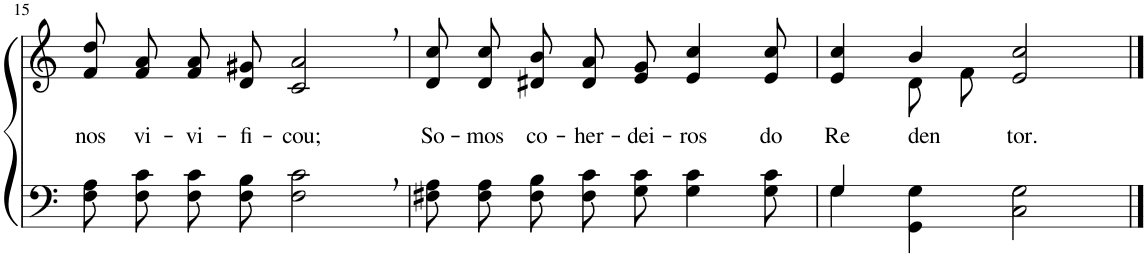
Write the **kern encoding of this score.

**kern	**kern	**text
*part2	*part1	*part1
*staff2	*staff1	*staff1
*I"Parte III e IV	*I"Parte I e II	*
!!LO:PB:g=z
*clefF4	*clefG2	*
*k[]	*k[]	*
*M4/4	*M4/4	*
=15	=15	=15
!	!	!LO:LY:b
8F\ 8A\L	8f/ 8dd/L	nos
!	!	!LO:LY:b
8F\ 8c\J	8f/ 8a/J	vi-
!	!	!LO:LY:b
8F\ 8c\L	8f/ 8a/L	-vi-
!	!	!LO:LY:b
8F\ 8B\J	8d/ 8g#X/J	-fi-
!	!	!LO:LY:b
2F\, 2c\,	2c/, 2a/,	-cou;
=16	=16	=16
!	!	!LO:LY:b
8F#X\ 8A\L	8d/ 8cc/L	So-
!	!	!LO:LY:b
8F#\ 8A\J	8d/ 8cc/J	-mos
!	!	!LO:LY:b
8F#\ 8B\L	8d#X/ 8b/L	co-
!	!	!LO:LY:b
8F#\ 8c\J	8d#/ 8a/J	-her-
!	!	!LO:LY:b
8G\ 8c\	8e/ 8g/	-dei-
!	!	!LO:LY:b
4G\ 4c\	4e/ 4cc/	-ros
!	!	!LO:LY:b
8G\ 8c\	8e/ 8cc/	do
=17	=17	=17
*^	*	*
!	!	!	!LO:LY:b
*	*	*^	*
4G/	4G\	4e/ 4cc/	4ryy	Re-
!	!	!	!	!LO:LY:b
2.ryy	4GG\ 4G\	4b/	8d\L	-den-
.	.	.	8f\J	.
!	!	!	!	!LO:LY:b
.	2C\ 2G\	2e/ 2cc/	2ryy	-tor.
*v	*v	*	*	*
*	*v	*v	*
==	==	==
*-	*-	*-
